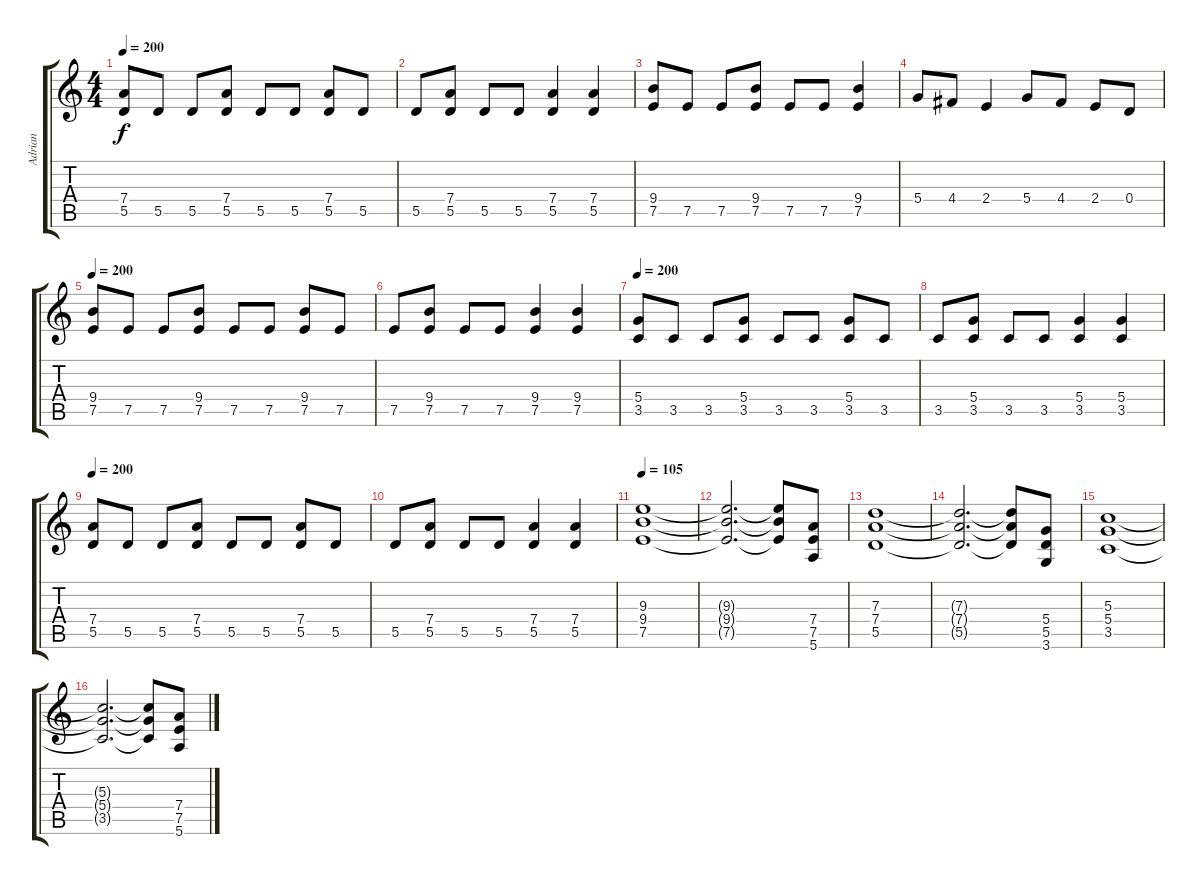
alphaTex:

\track ("Adrian" "Adrian") {instrument distortionguitar}
\staff {score tabs}
\tuning (E4 B3 G3 D3 A2 E2) {hide}
\ts (4 4)
\tempo 200
\clef g2
\ks c
(7.4 5.5).8{dy f} 5.5.8 5.5.8 (7.4 5.5).8 5.5.8 5.5.8 (7.4 5.5).8 5.5.8 |
5.5.8 (7.4 5.5).8 5.5.8 5.5.8 (7.4 5.5).4 (7.4 5.5).4 |
(9.4 7.5).8 7.5.8 7.5.8 (9.4 7.5).8 7.5.8 7.5.8 (9.4 7.5).4 |
5.4.8 4.4.8 2.4.4 5.4.8 4.4.8 2.4.8 0.4.8 |
\tempo 200
(9.4 7.5).8 7.5.8 7.5.8 (9.4 7.5).8 7.5.8 7.5.8 (9.4 7.5).8 7.5.8 |
7.5.8 (9.4 7.5).8 7.5.8 7.5.8 (9.4 7.5).4 (9.4 7.5).4 |
\tempo 200
(5.4 3.5).8 3.5.8 3.5.8 (5.4 3.5).8 3.5.8 3.5.8 (5.4 3.5).8 3.5.8 |
3.5.8 (5.4 3.5).8 3.5.8 3.5.8 (5.4 3.5).4 (5.4 3.5).4 |
\tempo 200
(7.4 5.5).8 5.5.8 5.5.8 (7.4 5.5).8 5.5.8 5.5.8 (7.4 5.5).8 5.5.8 |
5.5.8 (7.4 5.5).8 5.5.8 5.5.8 (7.4 5.5).4 (7.4 5.5).4 |
\tempo 105
(9.3 9.4 7.5).1 |
(9.3{t} 9.4{t} 7.5{t}).2{d} (9.3{t} 9.4{t} 7.5{t}).8 (7.4 7.5 5.6).8 |
(7.3 7.4 5.5).1 |
(7.3{t} 7.4{t} 5.5{t}).2{d} (7.3{t} 7.4{t} 5.5{t}).8 (5.4 5.5 3.6).8 |
(5.3 5.4 3.5).1 |
(5.3{t} 5.4{t} 3.5{t}).2{d} (5.3{t} 5.4{t} 3.5{t}).8 (7.4 7.5 5.6).8
